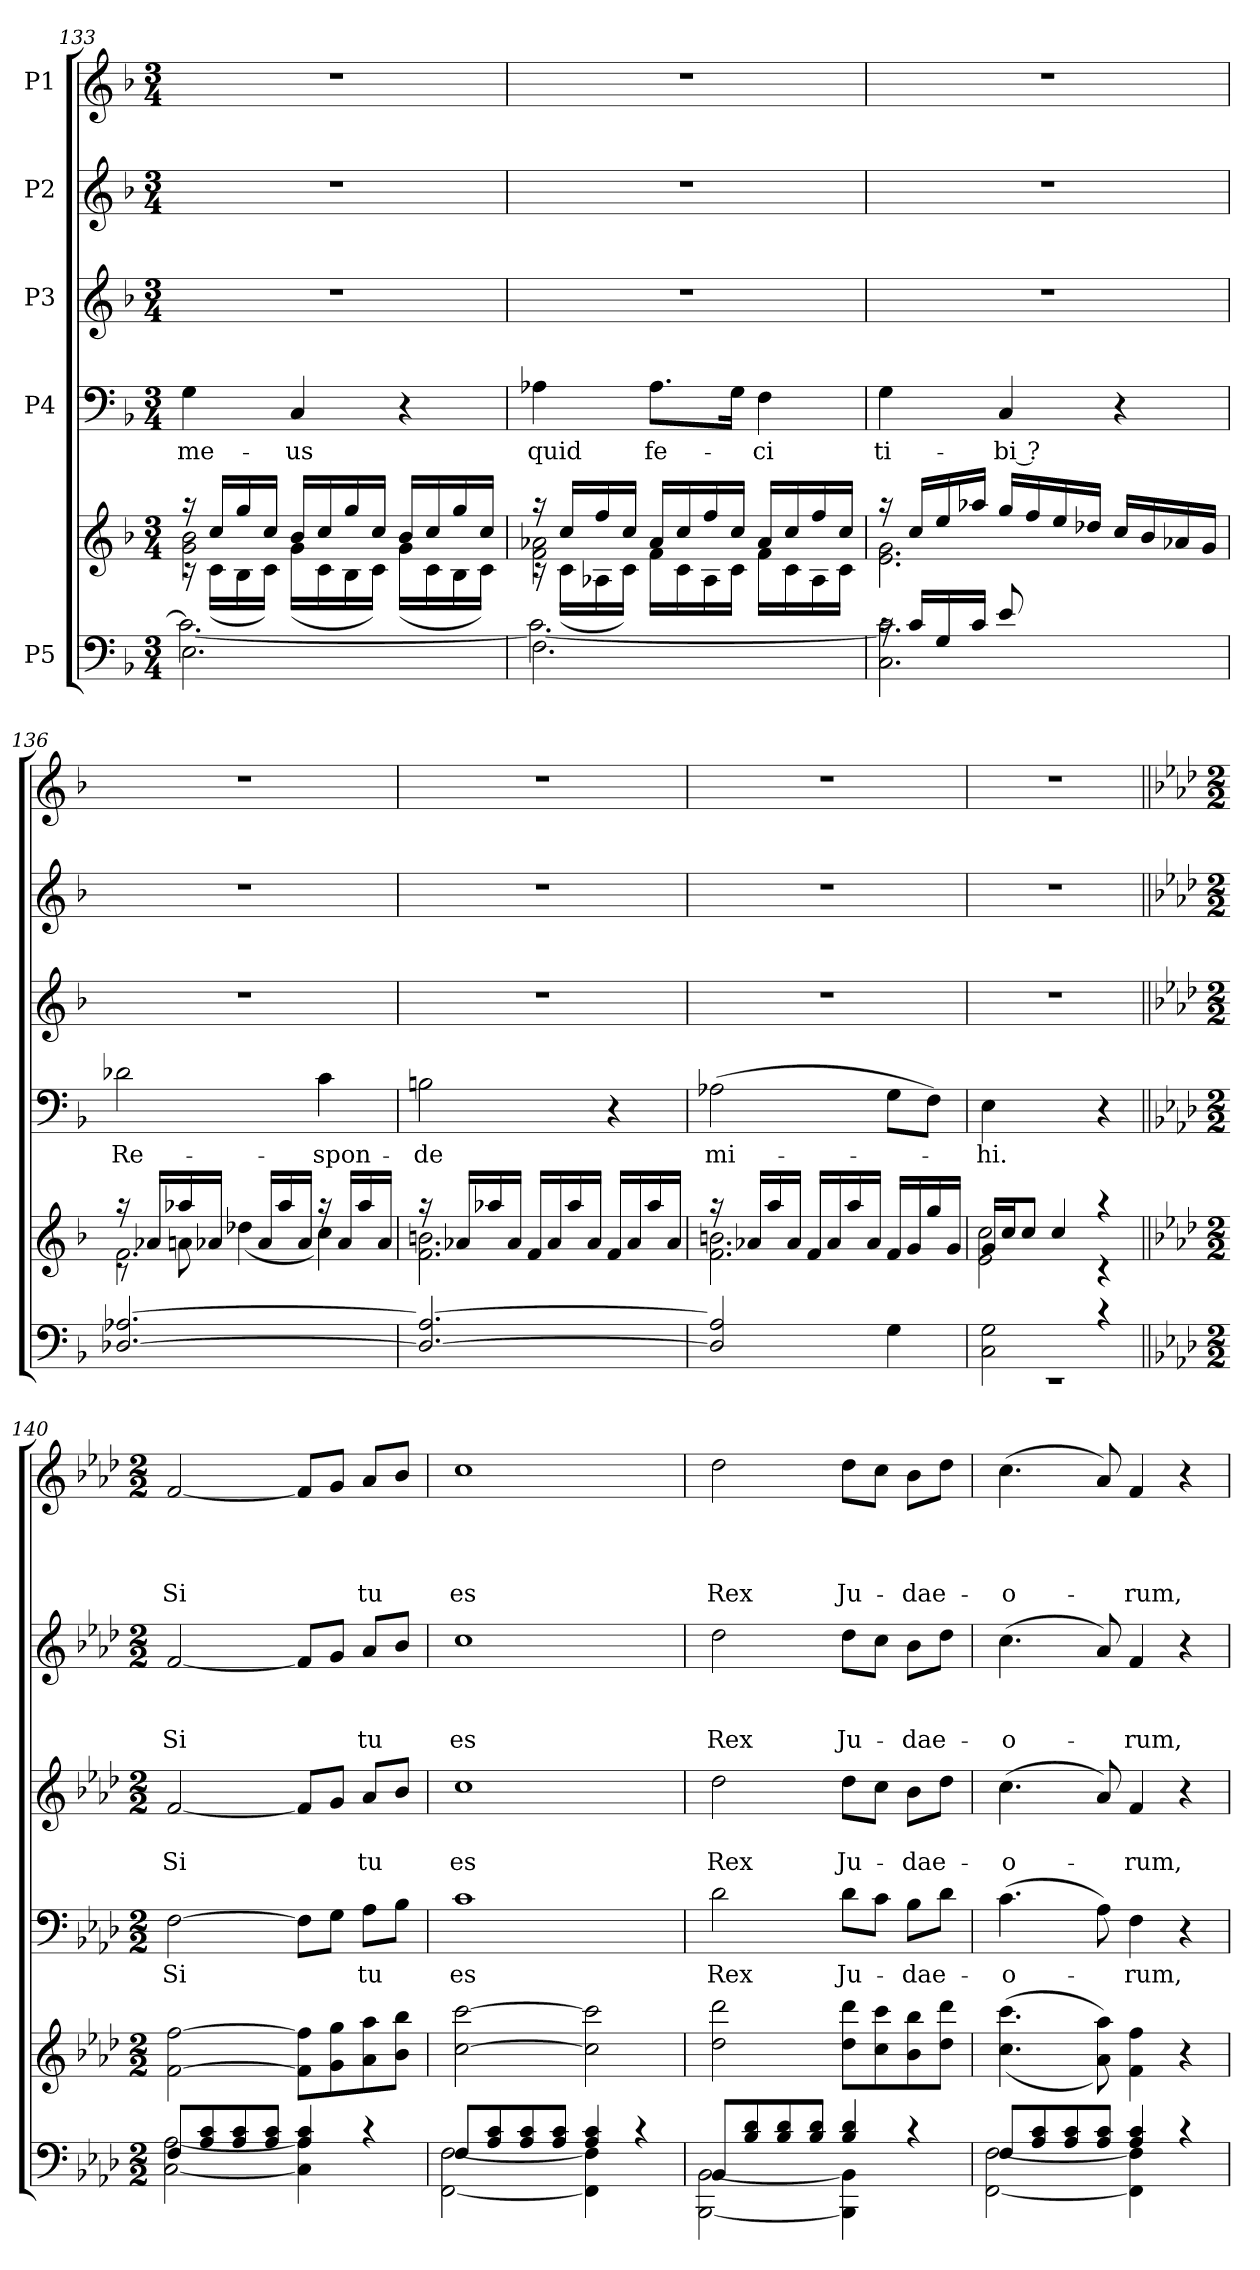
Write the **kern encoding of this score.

**kern	**kern	**kern	**text	**kern	**text	**text	**kern	**text	**text	**text	**kern	**text	**text	**text	**text
*part5	*part5	*part4	*part4	*part3	*part3	*part3	*part2	*part2	*part2	*part2	*part1	*part1	*part1	*part1	*part1
*staff6	*staff5	*staff4	*staff4	*staff3	*staff3	*staff3	*staff2	*staff2	*staff2	*staff2	*staff1	*staff1	*staff1	*staff1	*staff1
*I"P5	*	*I"P4	*	*I"P3	*	*	*I"P2	*	*	*	*I"P1	*	*	*	*
*clefF4	*clefG2	*clefF4	*	*clefG2	*	*	*clefG2	*	*	*	*clefG2	*	*	*	*
*k[b-]	*k[b-]	*k[b-]	*	*k[b-]	*	*	*k[b-]	*	*	*	*k[b-]	*	*	*	*
*F:	*F:	*F:	*	*F:	*	*	*F:	*	*	*	*F:	*	*	*	*
*M3/4	*M3/4	*M3/4	*	*M3/4	*	*	*M3/4	*	*	*	*M3/4	*	*	*	*
=133	=133	=133	=133	=133	=133	=133	=133	=133	=133	=133	=133	=133	=133	=133	=133
*^	*^	*	*	*	*	*	*	*	*	*	*	*	*	*	*
*	*	*	*^	*	*	*	*	*	*	*	*	*	*	*	*	*	*
!	!	!	!	!	!	!LO:LY:b	!	!	!	!	!	!	!	!	!	!	!	!
2.E\	2.c\_	16raa	16rc	2g\ 2b-\	4G\	me-	2.r	.	.	2.r	.	.	.	2.r	.	.	.	.
.	.	16cc/LL	(<16c\LL	.	.	.	.	.	.	.	.	.	.	.	.	.	.	.
.	.	16gg/	16B-\	.	.	.	.	.	.	.	.	.	.	.	.	.	.	.
.	.	16cc/JJ	16c\JJ)	.	.	.	.	.	.	.	.	.	.	.	.	.	.	.
!	!	!	!	!	!	!LO:LY:b	!	!	!	!	!	!	!	!	!	!	!	!
.	.	16b-/LL	(<16g\LL	.	4C/	-us	.	.	.	.	.	.	.	.	.	.	.	.
.	.	16cc/	16c\	.	.	.	.	.	.	.	.	.	.	.	.	.	.	.
.	.	16gg/	16B-\	.	.	.	.	.	.	.	.	.	.	.	.	.	.	.
.	.	16cc/JJ	16c\JJ)	.	.	.	.	.	.	.	.	.	.	.	.	.	.	.
.	.	16b-/LL	(<16g\LL	4ryy	4r	.	.	.	.	.	.	.	.	.	.	.	.	.
.	.	16cc/	16c\	.	.	.	.	.	.	.	.	.	.	.	.	.	.	.
.	.	16gg/	16B-\	.	.	.	.	.	.	.	.	.	.	.	.	.	.	.
.	.	16cc/JJ	16c\JJ)	.	.	.	.	.	.	.	.	.	.	.	.	.	.	.
=134	=134	=134	=134	=134	=134	=134	=134	=134	=134	=134	=134	=134	=134	=134	=134	=134	=134	=134
!	!	!	!	!	!	!LO:LY:b	!	!	!	!	!	!	!	!	!	!	!	!
2.F\	2.c\_	16raa	16rc	2f\ 2a-X\	4A-X\	quid	2.r	.	.	2.r	.	.	.	2.r	.	.	.	.
.	.	16cc/LL	(<16c\LL	.	.	.	.	.	.	.	.	.	.	.	.	.	.	.
.	.	16ff/	16A-X\	.	.	.	.	.	.	.	.	.	.	.	.	.	.	.
.	.	16cc/JJ	16c\JJ)	.	.	.	.	.	.	.	.	.	.	.	.	.	.	.
!	!	!	!	!	!	!LO:LY:b	!	!	!	!	!	!	!	!	!	!	!	!
.	.	16a-i/LL	16f\LL	.	8.A-\L	fe-	.	.	.	.	.	.	.	.	.	.	.	.
.	.	16cc/	16c\	.	.	.	.	.	.	.	.	.	.	.	.	.	.	.
.	.	16ff/	16A-\	.	.	.	.	.	.	.	.	.	.	.	.	.	.	.
.	.	16cc/JJ	16c\JJ	.	16G\Jk	.	.	.	.	.	.	.	.	.	.	.	.	.
!	!	!	!	!	!	!LO:LY:b	!	!	!	!	!	!	!	!	!	!	!	!
.	.	16a-/LL	16f\LL	4ryy	4F\	-ci	.	.	.	.	.	.	.	.	.	.	.	.
.	.	16cc/	16c\	.	.	.	.	.	.	.	.	.	.	.	.	.	.	.
.	.	16ff/	16A-\	.	.	.	.	.	.	.	.	.	.	.	.	.	.	.
.	.	16cc/JJ	16c\JJ	.	.	.	.	.	.	.	.	.	.	.	.	.	.	.
!!LO:LB:g=z
=135	=135	=135	=135	=135	=135	=135	=135	=135	=135	=135	=135	=135	=135	=135	=135	=135	=135	=135
!	!	!	!	!	!	!LO:LY:b	!	!	!	!	!	!	!	!	!	!	!	!
16rc	2.C\ 2.c\]	16raa	2.e\ 2.g\	2.ryy	4G\	ti-	2.r	.	.	2.r	.	.	.	2.r	.	.	.	.
16c/LL	.	16cc/LL	.	.	.	.	.	.	.	.	.	.	.	.	.	.	.	.
16G/	.	16ee/	.	.	.	.	.	.	.	.	.	.	.	.	.	.	.	.
16c/JJ	.	16aa-X/JJ	.	.	.	.	.	.	.	.	.	.	.	.	.	.	.	.
!	!	!	!	!	!	!LO:LY:b	!	!	!	!	!	!	!	!	!	!	!	!
8e/	.	16gg/LL	.	.	4C/	-bi ?	.	.	.	.	.	.	.	.	.	.	.	.
.	.	16ff/	.	.	.	.	.	.	.	.	.	.	.	.	.	.	.	.
4.ryy	.	16ee/	.	.	.	.	.	.	.	.	.	.	.	.	.	.	.	.
.	.	16dd-X/JJ	.	.	.	.	.	.	.	.	.	.	.	.	.	.	.	.
.	.	16cc/LL	.	.	4r	.	.	.	.	.	.	.	.	.	.	.	.	.
.	.	16b-/	.	.	.	.	.	.	.	.	.	.	.	.	.	.	.	.
.	.	16a-X/	.	.	.	.	.	.	.	.	.	.	.	.	.	.	.	.
.	.	16g/JJ	.	.	.	.	.	.	.	.	.	.	.	.	.	.	.	.
=136	=136	=136	=136	=136	=136	=136	=136	=136	=136	=136	=136	=136	=136	=136	=136	=136	=136	=136
!	!	!	!	!	!	!LO:LY:b	!	!	!	!	!	!	!	!	!	!	!	!
[<2.D-X/ [>2.A-X/	2.ryy	16raa	8rc	2.f\	2d-X\	Re-	2.r	.	.	2.r	.	.	.	2.r	.	.	.	.
.	.	16a-X/LL	.	.	.	.	.	.	.	.	.	.	.	.	.	.	.	.
.	.	16aa-X/	8an\	.	.	.	.	.	.	.	.	.	.	.	.	.	.	.
.	.	16a-X/JJ	.	.	.	.	.	.	.	.	.	.	.	.	.	.	.	.
.	.	16ryy	(<4dd-X\	.	.	.	.	.	.	.	.	.	.	.	.	.	.	.
.	.	16a-i/LL	.	.	.	.	.	.	.	.	.	.	.	.	.	.	.	.
.	.	16aa-/	.	.	.	.	.	.	.	.	.	.	.	.	.	.	.	.
.	.	16a-/JJ	.	.	.	.	.	.	.	.	.	.	.	.	.	.	.	.
!	!	!	!	!	!	!LO:LY:b	!	!	!	!	!	!	!	!	!	!	!	!
.	.	16raa	4cc\)	.	4c\	-spon-	.	.	.	.	.	.	.	.	.	.	.	.
.	.	16a-/LL	.	.	.	.	.	.	.	.	.	.	.	.	.	.	.	.
.	.	16aa-/	.	.	.	.	.	.	.	.	.	.	.	.	.	.	.	.
.	.	16a-/JJ	.	.	.	.	.	.	.	.	.	.	.	.	.	.	.	.
=137	=137	=137	=137	=137	=137	=137	=137	=137	=137	=137	=137	=137	=137	=137	=137	=137	=137	=137
!	!	!	!	!	!	!LO:LY:b	!	!	!	!	!	!	!	!	!	!	!	!
2.D-/_ 2.A-/_	2.ryy	16raa	2.ryy	2.f\ 2.bn\	2Bn\	-de	2.r	.	.	2.r	.	.	.	2.r	.	.	.	.
.	.	16a-X/LL	.	.	.	.	.	.	.	.	.	.	.	.	.	.	.	.
.	.	16aa-X/	.	.	.	.	.	.	.	.	.	.	.	.	.	.	.	.
.	.	16a-/JJ	.	.	.	.	.	.	.	.	.	.	.	.	.	.	.	.
.	.	16f/LL	.	.	.	.	.	.	.	.	.	.	.	.	.	.	.	.
.	.	16a-/	.	.	.	.	.	.	.	.	.	.	.	.	.	.	.	.
.	.	16aa-/	.	.	.	.	.	.	.	.	.	.	.	.	.	.	.	.
.	.	16a-/JJ	.	.	.	.	.	.	.	.	.	.	.	.	.	.	.	.
.	.	16f/LL	.	.	4r	.	.	.	.	.	.	.	.	.	.	.	.	.
.	.	16a-/	.	.	.	.	.	.	.	.	.	.	.	.	.	.	.	.
.	.	16aa-/	.	.	.	.	.	.	.	.	.	.	.	.	.	.	.	.
.	.	16a-/JJ	.	.	.	.	.	.	.	.	.	.	.	.	.	.	.	.
!!LO:PB:g=z
=138	=138	=138	=138	=138	=138	=138	=138	=138	=138	=138	=138	=138	=138	=138	=138	=138	=138	=138
!	!	!	!	!	!	!LO:LY:b	!	!	!	!	!	!	!	!	!	!	!	!
2D-/] 2A-/]	2.ryy	16raa	2.f\ 2.bn\	2.ryy	(>2A-X\	mi-	2.r	.	.	2.r	.	.	.	2.r	.	.	.	.
.	.	16a-X/LL	.	.	.	.	.	.	.	.	.	.	.	.	.	.	.	.
.	.	16aa/	.	.	.	.	.	.	.	.	.	.	.	.	.	.	.	.
.	.	16a-/JJ	.	.	.	.	.	.	.	.	.	.	.	.	.	.	.	.
.	.	16f/LL	.	.	.	.	.	.	.	.	.	.	.	.	.	.	.	.
.	.	16a-/	.	.	.	.	.	.	.	.	.	.	.	.	.	.	.	.
.	.	16aa/	.	.	.	.	.	.	.	.	.	.	.	.	.	.	.	.
.	.	16a-/JJ	.	.	.	.	.	.	.	.	.	.	.	.	.	.	.	.
4G\	.	16f/LL	.	.	8G\L	.	.	.	.	.	.	.	.	.	.	.	.	.
.	.	16g/	.	.	.	.	.	.	.	.	.	.	.	.	.	.	.	.
.	.	16gg/	.	.	8F\J)	.	.	.	.	.	.	.	.	.	.	.	.	.
.	.	16g/JJ	.	.	.	.	.	.	.	.	.	.	.	.	.	.	.	.
=139	=139	=139	=139	=139	=139	=139	=139	=139	=139	=139	=139	=139	=139	=139	=139	=139	=139	=139
!	!LO:N:vis=1	!	!	!	!	!LO:LY:b	!	!	!	!	!	!	!	!	!	!	!	!
2C\ 2G\	2.rEE	16g/LL	2e\ 2cc\	2.ryy	4E\	-hi.	2.r	.	.	2.r	.	.	.	2.r	.	.	.	.
.	.	16cc/J	.	.	.	.	.	.	.	.	.	.	.	.	.	.	.	.
.	.	8cc/J	.	.	.	.	.	.	.	.	.	.	.	.	.	.	.	.
.	.	4cc/	.	.	4ryy	.	.	.	.	.	.	.	.	.	.	.	.	.
4rc	.	4raa	4rc	.	4r	.	.	.	.	.	.	.	.	.	.	.	.	.
=140||	=140||	=140||	=140||	=140||	=140||	=140||	=140||	=140||	=140||	=140||	=140||	=140||	=140||	=140||	=140||	=140||	=140||	=140||
*k[b-e-a-d-]	*	*k[b-e-a-d-]	*	*	*k[b-e-a-d-]	*	*k[b-e-a-d-]	*	*	*k[b-e-a-d-]	*	*	*	*k[b-e-a-d-]	*	*	*	*
*A-:	*	*A-:	*	*	*A-:	*	*A-:	*	*	*A-:	*	*	*	*A-:	*	*	*	*
*M2/2	*	*M2/2	*	*	*M2/2	*	*M2/2	*	*	*M2/2	*	*	*	*M2/2	*	*	*	*
*	*	*MM120	*	*	*MM120	*	*MM120	*	*	*MM120	*	*	*	*MM120	*	*	*	*
!	!	!	!	!	!	!LO:LY:b	!	!	!LO:LY:b	!	!	!	!LO:LY:b	!	!	!	!	!LO:LY:b
8F/L	[<2C\ [<2A-\	[<2f\ [>2ff\	1ryy	1ryy	[>2F\	Si	[<2f/	.	Si	[<2f/	.	.	Si	[<2f/	.	.	.	Si
8A-/ 8c/	.	.	.	.	.	.	.	.	.	.	.	.	.	.	.	.	.	.
8A-/ 8c/	.	.	.	.	.	.	.	.	.	.	.	.	.	.	.	.	.	.
8A-/ 8c/J	.	.	.	.	.	.	.	.	.	.	.	.	.	.	.	.	.	.
4A-/ 4c/	4C\] 4A-\]	8f\] 8ff\]L	.	.	8F\L]	.	8f/L]	.	.	8f/L]	.	.	.	8f/L]	.	.	.	.
.	.	8g\ 8gg\	.	.	8G\J	.	8g/J	.	.	8g/J	.	.	.	8g/J	.	.	.	.
!	!	!	!	!	!	!LO:LY:b	!	!	!LO:LY:b	!	!	!	!LO:LY:b	!	!	!	!	!LO:LY:b
4rc	4ryy	8a-\ 8aa-\	.	.	8A-\L	tu	8a-/L	.	tu	8a-/L	.	.	tu	8a-/L	.	.	.	tu
.	.	8b-\ 8bb-\J	.	.	8B-\J	.	8b-/J	.	.	8b-/J	.	.	.	8b-/J	.	.	.	.
=141	=141	=141	=141	=141	=141	=141	=141	=141	=141	=141	=141	=141	=141	=141	=141	=141	=141	=141
!	!	!	!	!	!	!LO:LY:b	!	!	!LO:LY:b	!	!	!	!LO:LY:b	!	!	!	!	!LO:LY:b
8F/L	[<2FF\ [<2F\	[<2cc\ [>2ccc\	1ryy	1ryy	1c	es	1cc	.	es	1cc	.	.	es	1cc	.	.	.	es
8A-/ 8c/	.	.	.	.	.	.	.	.	.	.	.	.	.	.	.	.	.	.
8A-/ 8c/	.	.	.	.	.	.	.	.	.	.	.	.	.	.	.	.	.	.
8A-/ 8c/J	.	.	.	.	.	.	.	.	.	.	.	.	.	.	.	.	.	.
4A-/ 4c/	4FF\] 4F\]	2cc\] 2ccc\]	.	.	.	.	.	.	.	.	.	.	.	.	.	.	.	.
4rc	4ryy	.	.	.	.	.	.	.	.	.	.	.	.	.	.	.	.	.
!!LO:LB:g=z
=142	=142	=142	=142	=142	=142	=142	=142	=142	=142	=142	=142	=142	=142	=142	=142	=142	=142	=142
!	!	!	!	!	!	!LO:LY:b	!	!	!LO:LY:b	!	!	!	!LO:LY:b	!	!	!	!	!LO:LY:b
8BB-/L	[<2BBB-\ [<2BB-\	2dd-\ 2ddd-\	1ryy	1ryy	2d-\	Rex	2dd-\	.	Rex	2dd-\	.	.	Rex	2dd-\	.	.	.	Rex
8B-/ 8d-/	.	.	.	.	.	.	.	.	.	.	.	.	.	.	.	.	.	.
8B-/ 8d-/	.	.	.	.	.	.	.	.	.	.	.	.	.	.	.	.	.	.
8B-/ 8d-/J	.	.	.	.	.	.	.	.	.	.	.	.	.	.	.	.	.	.
!	!	!	!	!	!	!LO:LY:b	!	!	!LO:LY:b	!	!	!	!LO:LY:b	!	!	!	!	!LO:LY:b
4B-/ 4d-/	4BBB-\] 4BB-\]	8dd-\ 8ddd-\L	.	.	8d-\L	Ju-	8dd-\L	.	Ju-	8dd-\L	.	.	Ju-	8dd-\L	.	.	.	Ju-
.	.	8cc\ 8ccc\	.	.	8c\J	.	8cc\J	.	.	8cc\J	.	.	.	8cc\J	.	.	.	.
!	!	!	!	!	!	!LO:LY:b	!	!	!LO:LY:b	!	!	!	!LO:LY:b	!	!	!	!	!LO:LY:b
4rc	4ryy	8b-\ 8bb-\	.	.	8B-\L	-dae-	8b-\L	.	-dae-	8b-\L	.	.	-dae-	8b-\L	.	.	.	-dae-
.	.	8dd-\ 8ddd-\J	.	.	8d-\J	.	8dd-\J	.	.	8dd-\J	.	.	.	8dd-\J	.	.	.	.
=143	=143	=143	=143	=143	=143	=143	=143	=143	=143	=143	=143	=143	=143	=143	=143	=143	=143	=143
!	!	!	!	!	!	!LO:LY:b	!	!	!LO:LY:b	!	!	!	!LO:LY:b	!	!	!	!	!LO:LY:b
8F/L	[<2FF\ [<2F\	(>(<4.cc\ 4.ccc\	1ryy	1ryy	(>4.c\	-o-	(>4.cc\	.	-o-	(>4.cc\	.	.	-o-	(>4.cc\	.	.	.	-o-
8A-/ 8c/	.	.	.	.	.	.	.	.	.	.	.	.	.	.	.	.	.	.
8A-/ 8c/	.	.	.	.	.	.	.	.	.	.	.	.	.	.	.	.	.	.
8A-/ 8c/J	.	8a-\ 8aa-\))	.	.	8A-\)	.	8a-/)	.	.	8a-/)	.	.	.	8a-/)	.	.	.	.
!	!	!	!	!	!	!LO:LY:b	!	!	!LO:LY:b	!	!	!	!LO:LY:b	!	!	!	!	!LO:LY:b
4A-/ 4c/	4FF\] 4F\]	4f\ 4ff\	.	.	4F\	-rum,	4f/	.	-rum,	4f/	.	.	-rum,	4f/	.	.	.	-rum,
4rc	4ryy	4r	.	.	4r	.	4r	.	.	4r	.	.	.	4r	.	.	.	.
*v	*v	*	*	*	*	*	*	*	*	*	*	*	*	*	*	*	*	*
*	*v	*v	*v	*	*	*	*	*	*	*	*	*	*	*	*	*	*
=	=	=	=	=	=	=	=	=	=	=	=	=	=	=	=
*-	*-	*-	*-	*-	*-	*-	*-	*-	*-	*-	*-	*-	*-	*-	*-
